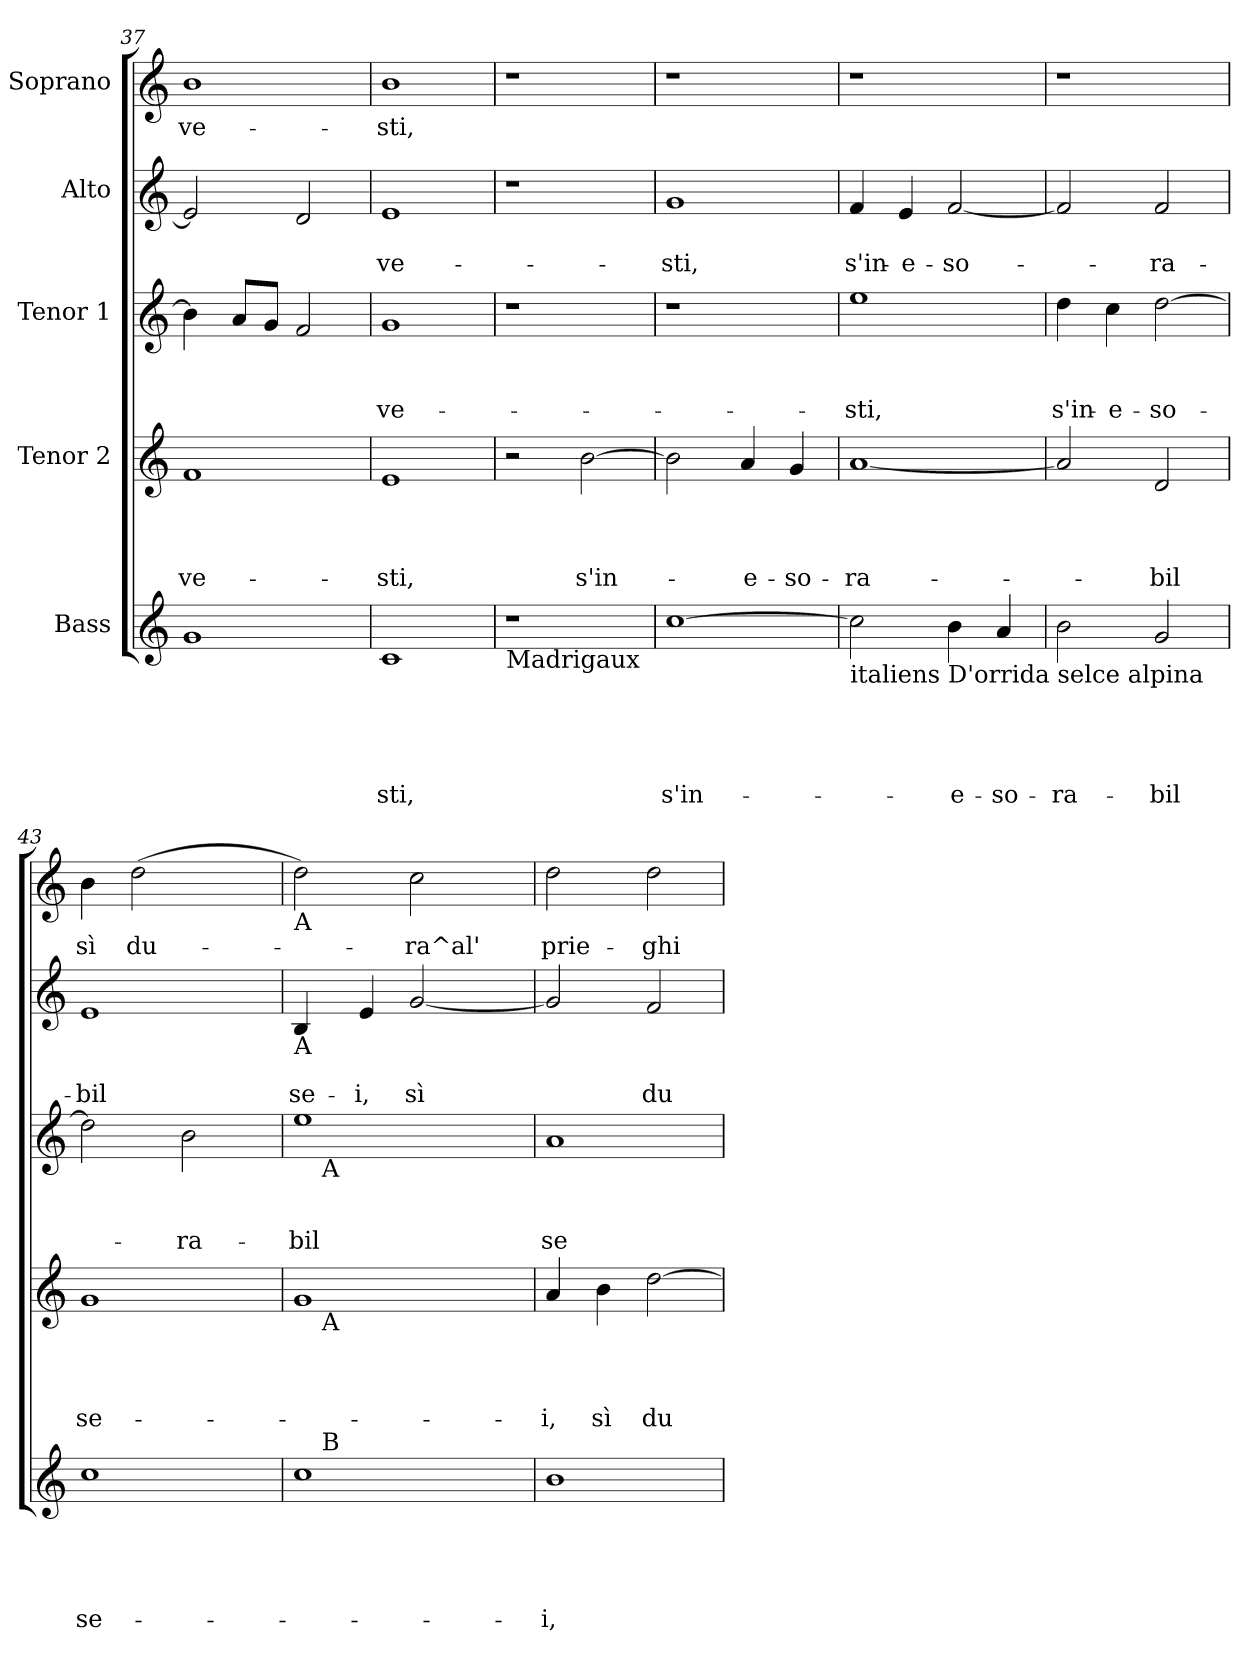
**kern	**text	**text	**text	**text	**text	**kern	**text	**text	**text	**text	**kern	**text	**text	**text	**kern	**text	**text	**kern	**text
*part5	*part5	*part5	*part5	*part5	*part5	*part4	*part4	*part4	*part4	*part4	*part3	*part3	*part3	*part3	*part2	*part2	*part2	*part1	*part1
*staff5	*staff5	*staff5	*staff5	*staff5	*staff5	*staff4	*staff4	*staff4	*staff4	*staff4	*staff3	*staff3	*staff3	*staff3	*staff2	*staff2	*staff2	*staff1	*staff1
*I"Bass	*	*	*	*	*	*I"Tenor 2	*	*	*	*	*I"Tenor 1	*	*	*	*I"Alto	*	*	*I"Soprano	*
*clefG2	*	*	*	*	*	*clefG2	*	*	*	*	*clefG2	*	*	*	*clefG2	*	*	*clefG2	*
*k[]	*	*	*	*	*	*k[]	*	*	*	*	*k[]	*	*	*	*k[]	*	*	*k[]	*
*C:	*	*	*	*	*	*C:	*	*	*	*	*C:	*	*	*	*C:	*	*	*C:	*
=37	=37	=37	=37	=37	=37	=37	=37	=37	=37	=37	=37	=37	=37	=37	=37	=37	=37	=37	=37
!	!	!	!	!	!	!	!	!	!	!LO:LY:b	!	!	!	!	!	!	!	!	!LO:LY:b
1g	.	.	.	.	.	1f	.	.	.	-ve-	4b\]	.	.	.	2e/]	.	.	1b	-ve-
.	.	.	.	.	.	.	.	.	.	.	8a/L	.	.	.	.	.	.	.	.
.	.	.	.	.	.	.	.	.	.	.	8g/J	.	.	.	.	.	.	.	.
.	.	.	.	.	.	.	.	.	.	.	2f/	.	.	.	2d/	.	.	.	.
=38	=38	=38	=38	=38	=38	=38	=38	=38	=38	=38	=38	=38	=38	=38	=38	=38	=38	=38	=38
!	!	!	!	!	!LO:LY:b	!	!	!	!	!LO:LY:b	!	!	!	!LO:LY:b	!	!	!LO:LY:b	!	!LO:LY:b
1c	.	.	.	.	-sti,	1e	.	.	.	-sti,	1g	.	.	-ve-	1e	.	-ve-	1b	-sti,
=39	=39	=39	=39	=39	=39	=39	=39	=39	=39	=39	=39	=39	=39	=39	=39	=39	=39	=39	=39
!LO:TX:b:t=Madrigaux	!	!	!	!	!	!	!	!	!	!	!	!	!	!	!	!	!	!	!
1r	.	.	.	.	.	2r	.	.	.	.	1r	.	.	.	1r	.	.	1r	.
!	!	!	!	!	!	!	!	!	!	!LO:LY:b	!	!	!	!	!	!	!	!	!
.	.	.	.	.	.	[>2b\	.	.	.	s'in-	.	.	.	.	.	.	.	.	.
=40	=40	=40	=40	=40	=40	=40	=40	=40	=40	=40	=40	=40	=40	=40	=40	=40	=40	=40	=40
!	!	!	!	!	!LO:LY:b	!	!	!	!	!	!	!	!	!	!	!	!LO:LY:b	!	!
[>1cc	.	.	.	.	s'in-	2b\]	.	.	.	.	1r	.	.	.	1g	.	-sti,	1r	.
!	!	!	!	!	!	!	!	!	!	!LO:LY:b	!	!	!	!	!	!	!	!	!
.	.	.	.	.	.	4a/	.	.	.	-e-	.	.	.	.	.	.	.	.	.
!	!	!	!	!	!	!	!	!	!	!LO:LY:b	!	!	!	!	!	!	!	!	!
.	.	.	.	.	.	4g/	.	.	.	-so-	.	.	.	.	.	.	.	.	.
=41	=41	=41	=41	=41	=41	=41	=41	=41	=41	=41	=41	=41	=41	=41	=41	=41	=41	=41	=41
!LO:TX:b:t=italiens D'orrida selce alpina	!	!	!	!	!	!	!	!	!	!	!	!	!	!	!	!	!	!	!
!	!	!	!	!	!	!	!	!	!	!LO:LY:b	!	!	!	!LO:LY:b	!	!	!LO:LY:b	!	!
2cc\]	.	.	.	.	.	[<1a	.	.	.	-ra-	1ee	.	.	-sti,	4f/	.	s'in-	1r	.
!	!	!	!	!	!	!	!	!	!	!	!	!	!	!	!	!	!LO:LY:b	!	!
.	.	.	.	.	.	.	.	.	.	.	.	.	.	.	4e/	.	-e-	.	.
!	!	!	!	!	!LO:LY:b	!	!	!	!	!	!	!	!	!	!	!	!LO:LY:b	!	!
4b\	.	.	.	.	-e-	.	.	.	.	.	.	.	.	.	[<2f/	.	-so-	.	.
!	!	!	!	!	!LO:LY:b	!	!	!	!	!	!	!	!	!	!	!	!	!	!
4a/	.	.	.	.	-so-	.	.	.	.	.	.	.	.	.	.	.	.	.	.
=42	=42	=42	=42	=42	=42	=42	=42	=42	=42	=42	=42	=42	=42	=42	=42	=42	=42	=42	=42
!	!	!	!	!	!LO:LY:b	!	!	!	!	!	!	!	!	!LO:LY:b	!	!	!	!	!
2b\	.	.	.	.	-ra-	2a/]	.	.	.	.	4dd\	.	.	s'in-	2f/]	.	.	1r	.
!	!	!	!	!	!	!	!	!	!	!	!	!	!	!LO:LY:b	!	!	!	!	!
.	.	.	.	.	.	.	.	.	.	.	4cc\	.	.	-e-	.	.	.	.	.
!	!	!	!	!	!LO:LY:b	!	!	!	!	!LO:LY:b	!	!	!	!LO:LY:b	!	!	!LO:LY:b	!	!
2g/	.	.	.	.	-bil	2d/	.	.	.	-bil	[>2dd\	.	.	-so-	2f/	.	-ra-	.	.
=43	=43	=43	=43	=43	=43	=43	=43	=43	=43	=43	=43	=43	=43	=43	=43	=43	=43	=43	=43
!	!	!	!	!	!LO:LY:b	!	!	!	!	!LO:LY:b	!	!	!	!	!	!	!LO:LY:b	!	!LO:LY:b
1cc	.	.	.	.	se-	1g	.	.	.	se-	2dd\]	.	.	.	1e	.	-bil	4b:\	sì
!	!	!	!	!	!	!	!	!	!	!	!	!	!	!	!	!	!	!	!LO:LY:b
.	.	.	.	.	.	.	.	.	.	.	.	.	.	.	.	.	.	(>2dd\	du-
!	!	!	!	!	!	!	!	!	!	!	!	!	!	!LO:LY:b	!	!	!	!	!
.	.	.	.	.	.	.	.	.	.	.	2b\	.	.	-ra-	.	.	.	.	.
.	.	.	.	.	.	.	.	.	.	.	.	.	.	.	.	.	.	4ryy	.
!!LO:PB:g=z
=44	=44	=44	=44	=44	=44	=44	=44	=44	=44	=44	=44	=44	=44	=44	=44	=44	=44	=44	=44
!	!	!	!	!	!	!	!	!	!	!	!	!	!	!	!	!	!	!LO:TX:b:t=A	!
!	!	!	!	!	!	!	!	!	!	!	!	!	!	!	!LO:TX:b:t=A	!	!	!	!
!	!	!	!	!	!	!	!	!	!	!	!	!	!	!LO:LY:b	!	!	!LO:LY:b	!	!
*^	*	*	*	*	*	*^	*	*	*	*	*^	*	*	*	*	*	*	*	*
1cc	16.ryy	.	.	.	.	.	1g	16.ryy	.	.	.	.	1ee	16.ryy	.	.	-bil	4B/	.	se-	2dd\)	.
!	!	!	!	!	!	!	!	!	!	!	!	!	!	!LO:TX:b:t=A	!	!	!	!	!	!	!	!
!	!	!	!	!	!	!	!	!LO:TX:b:t=A	!	!	!	!	!	!	!	!	!	!	!	!	!	!
!	!LO:TX:a:t=B	!	!	!	!	!	!	!	!	!	!	!	!	!	!	!	!	!	!	!	!	!
.	2ryy	.	.	.	.	.	.	2ryy	.	.	.	.	.	2ryy	.	.	.	.	.	.	.	.
!	!	!	!	!	!	!	!	!	!	!	!	!	!	!	!	!	!	!	!	!LO:LY:b	!	!
.	.	.	.	.	.	.	.	.	.	.	.	.	.	.	.	.	.	4e/	.	-i,	.	.
!	!	!	!	!	!	!	!	!	!	!	!	!	!	!	!	!	!	!	!	!LO:LY:b	!	!LO:LY:b
.	.	.	.	.	.	.	.	.	.	.	.	.	.	.	.	.	.	[<2g/	.	sì	2cc\	-ra^al'
.	4ryy	.	.	.	.	.	.	4ryy	.	.	.	.	.	4ryy	.	.	.	.	.	.	.	.
.	8ryy	.	.	.	.	.	.	8ryy	.	.	.	.	.	8ryy	.	.	.	.	.	.	.	.
.	32ryy	.	.	.	.	.	.	32ryy	.	.	.	.	.	32ryy	.	.	.	.	.	.	.	.
=45	=45	=45	=45	=45	=45	=45	=45	=45	=45	=45	=45	=45	=45	=45	=45	=45	=45	=45	=45	=45	=45	=45
!	!	!	!	!	!	!LO:LY:b	!	!	!	!	!	!LO:LY:b	!	!	!	!	!LO:LY:b	!	!	!	!	!LO:LY:b
*v	*v	*	*	*	*	*	*	*	*	*	*	*	*v	*v	*	*	*	*	*	*	*	*
*	*	*	*	*	*	*v	*v	*	*	*	*	*	*	*	*	*	*	*	*	*
1b	.	.	.	.	-i,	4a/	.	.	.	-i,	1a	.	.	se-	2g/]	.	.	2dd\	prie-
!	!	!	!	!	!	!	!	!	!	!LO:LY:b	!	!	!	!	!	!	!	!	!
.	.	.	.	.	.	4b\	.	.	.	sì	.	.	.	.	.	.	.	.	.
!	!	!	!	!	!	!	!	!	!	!LO:LY:b	!	!	!	!	!	!	!LO:LY:b	!	!LO:LY:b
.	.	.	.	.	.	[>2dd\	.	.	.	du-	.	.	.	.	2f/	.	du-	2dd\	-ghi
=	=	=	=	=	=	=	=	=	=	=	=	=	=	=	=	=	=	=	=
*-	*-	*-	*-	*-	*-	*-	*-	*-	*-	*-	*-	*-	*-	*-	*-	*-	*-	*-	*-
